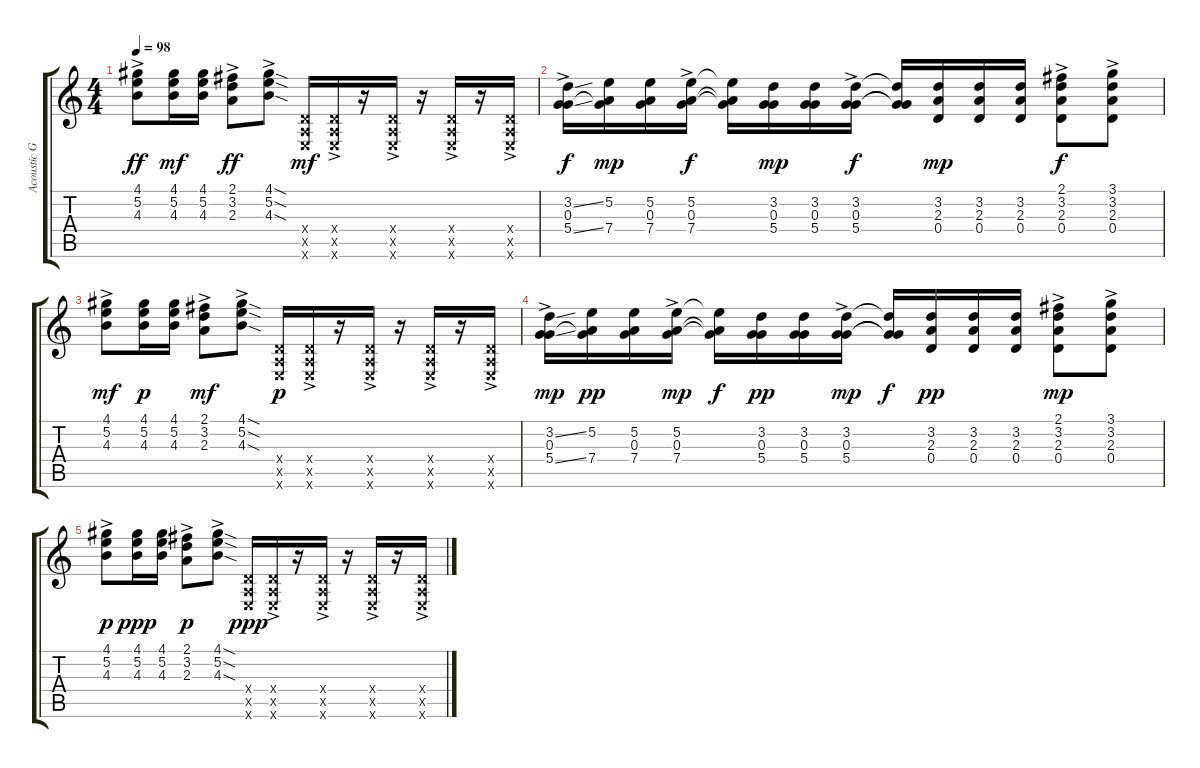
\track ("Acoustic Guitar 1" "Acoustic G") {instrument acousticguitarnylon}
\staff {score tabs}
\tuning (E4 B3 G3 D3 A2 E2) {hide}
\ts (4 4)
\tempo 98
\clef g2
\ks c
(4.1{ac} 5.2{ac} 4.3{ac}).8{dy ff} (4.1 5.2 4.3).16{dy mf} (4.1 5.2 4.3).16 (2.1{ac} 3.2{ac} 2.3{ac}).8{dy ff} (4.1{sod ac} 5.2{sod ac} 4.3{sod ac}).8 (0.4{x} 0.5{x} 0.6{x}).16{dy mf} (0.4{ac x} 0.5{ac x} 0.6{ac x}).16 r.16 (0.4{ac x} 0.5{ac x} 0.6{ac x}).16 r.16 (0.4{ac x} 0.5{ac x} 0.6{ac x}).16 r.16 (0.4{ac x} 0.5{ac x} 0.6{ac x}).16 |
(3.2{ss ac} 0.3{ac} 5.4{ss ac}).16{dy f} (5.2 0.3{t} 7.4).16{dy mp} (5.2 0.3 7.4).16 (5.2{ac} 0.3{ac} 7.4{ac}).16{dy f} (5.2{t} 0.3{t} 7.4{t}).16 (3.2 0.3 5.4).16{dy mp} (3.2 0.3 5.4).16 (3.2{ac} 0.3{ac} 5.4{ac}).16{dy f} (3.2{t} 0.3{t} 5.4{t}).16 (3.2 2.3 0.4).16{dy mp} (3.2 2.3 0.4).16 (3.2 2.3 0.4).16 (2.1{ac} 3.2{ac} 2.3{ac} 0.4{ac}).8{dy f} (3.1{ac} 3.2{ac} 2.3{ac} 0.4{ac}).8 |
(4.1{ac} 5.2{ac} 4.3{ac}).8{dy mf} (4.1 5.2 4.3).16{dy p} (4.1 5.2 4.3).16 (2.1{ac} 3.2{ac} 2.3{ac}).8{dy mf} (4.1{sod ac} 5.2{sod ac} 4.3{sod ac}).8 (0.4{x} 0.5{x} 0.6{x}).16{dy p} (0.4{ac x} 0.5{ac x} 0.6{ac x}).16 r.16 (0.4{ac x} 0.5{ac x} 0.6{ac x}).16 r.16 (0.4{ac x} 0.5{ac x} 0.6{ac x}).16 r.16 (0.4{ac x} 0.5{ac x} 0.6{ac x}).16 |
(3.2{ss ac} 0.3{ac} 5.4{ss ac}).16{dy mp} (5.2 0.3{t} 7.4).16{dy pp} (5.2 0.3 7.4).16 (5.2{ac} 0.3{ac} 7.4{ac}).16{dy mp} (5.2{t} 0.3{t} 7.4{t}).16{dy f} (3.2 0.3 5.4).16{dy pp} (3.2 0.3 5.4).16 (3.2{ac} 0.3{ac} 5.4{ac}).16{dy mp} (3.2{t} 0.3{t} 5.4{t}).16{dy f} (3.2 2.3 0.4).16{dy pp} (3.2 2.3 0.4).16 (3.2 2.3 0.4).16 (2.1{ac} 3.2{ac} 2.3{ac} 0.4{ac}).8{dy mp} (3.1{ac} 3.2{ac} 2.3{ac} 0.4{ac}).8 |
(4.1{ac} 5.2{ac} 4.3{ac}).8{dy p} (4.1 5.2 4.3).16{dy ppp} (4.1 5.2 4.3).16 (2.1{ac} 3.2{ac} 2.3{ac}).8{dy p} (4.1{sod ac} 5.2{sod ac} 4.3{sod ac}).8 (0.4{x} 0.5{x} 0.6{x}).16{dy ppp} (0.4{ac x} 0.5{ac x} 0.6{ac x}).16 r.16 (0.4{ac x} 0.5{ac x} 0.6{ac x}).16 r.16 (0.4{ac x} 0.5{ac x} 0.6{ac x}).16 r.16 (0.4{ac x} 0.5{ac x} 0.6{ac x}).16
